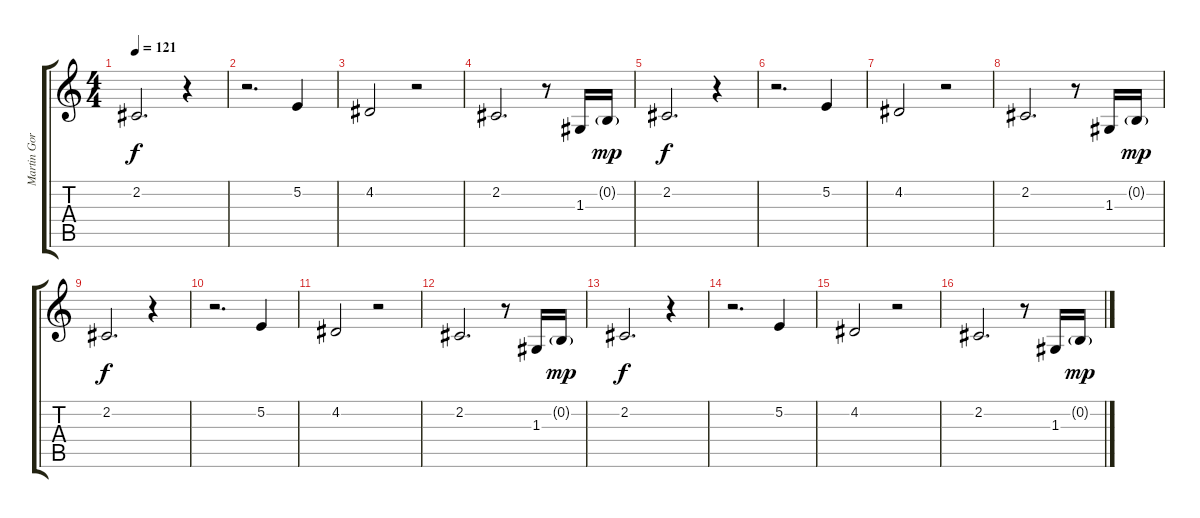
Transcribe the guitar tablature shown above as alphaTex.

\track ("Martin Gore - Synth II" "Martin Gor") {instrument fx8scifi}
\staff {score tabs}
\tuning (E4 B3 G3 D3 A2 E2) {hide}
\ts (4 4)
\tempo 121
\clef g2
\ks c
2.2.2{d dy f} r.4 |
r.2{d} 5.2.4 |
4.2.2 r.2 |
2.2.2{d} r.8 1.3.16 0.2{g}.16{dy mp} |
2.2.2{d dy f} r.4 |
r.2{d} 5.2.4 |
4.2.2 r.2 |
2.2.2{d} r.8 1.3.16 0.2{g}.16{dy mp} |
2.2.2{d dy f} r.4 |
r.2{d} 5.2.4 |
4.2.2 r.2 |
2.2.2{d} r.8 1.3.16 0.2{g}.16{dy mp} |
2.2.2{d dy f} r.4 |
r.2{d} 5.2.4 |
4.2.2 r.2 |
2.2.2{d} r.8 1.3.16 0.2{g}.16{dy mp}
